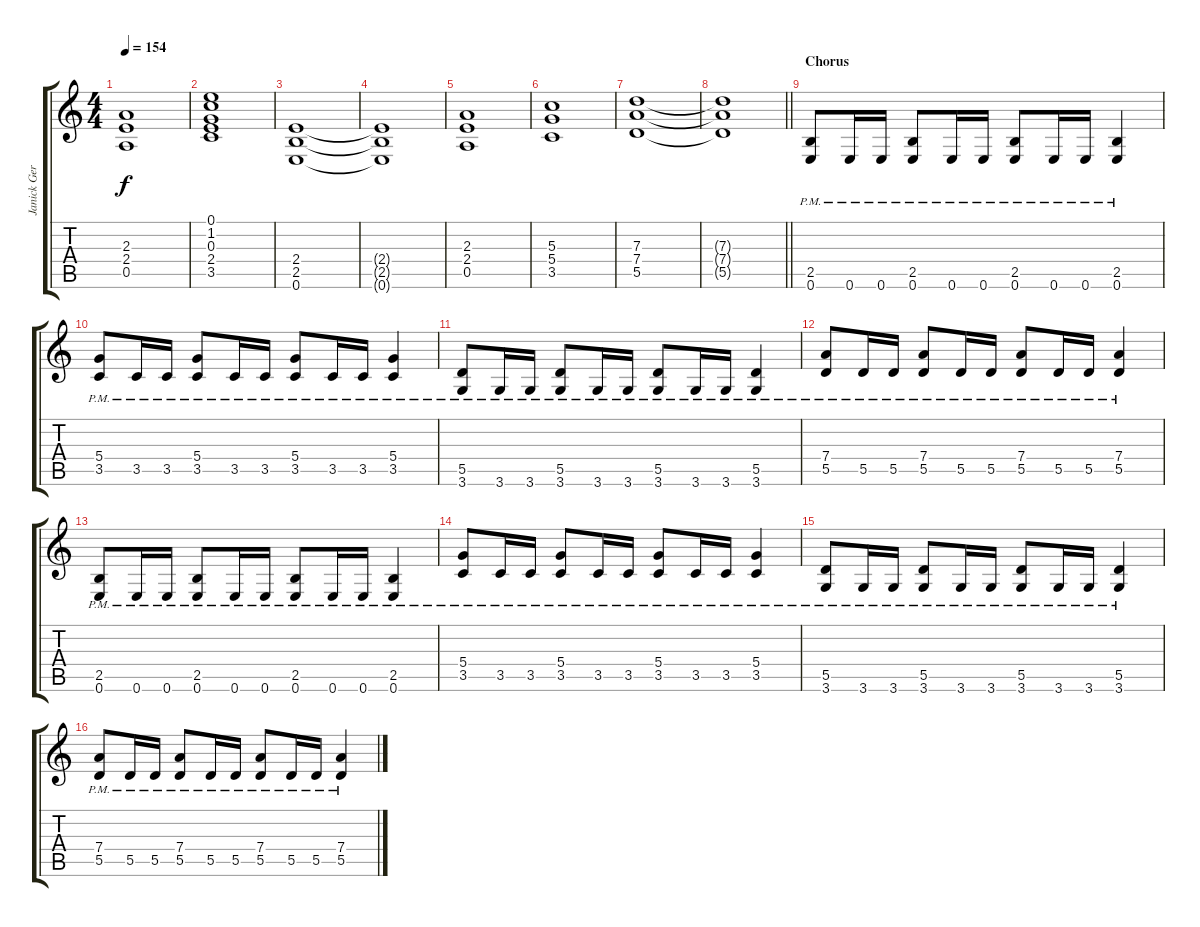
\track ("Janick Gers" "Janick Ger") {instrument distortionguitar}
\staff {score tabs}
\tuning (E4 B3 G3 D3 A2 E2) {hide}
\ts (4 4)
\tempo 154
\clef g2
\ks c
(2.3 2.4 0.5).1{dy f} |
(0.1 1.2 0.3 2.4 3.5).1 |
(2.4 2.5 0.6).1 |
(2.4{t} 2.5{t} 0.6{t}).1 |
(2.3 2.4 0.5).1 |
(5.3 5.4 3.5).1 |
(7.3 7.4 5.5).1 |
\barLineRight lightlight
(7.3{t} 7.4{t} 5.5{t}).1 |
\section ("" "Chorus")
(2.5{pm} 0.6{pm}).8 0.6{pm}.16 0.6{pm}.16 (2.5{pm} 0.6{pm}).8 0.6{pm}.16 0.6{pm}.16 (2.5{pm} 0.6{pm}).8 0.6{pm}.16 0.6{pm}.16 (2.5{pm} 0.6{pm}).4 |
(5.4{pm} 3.5{pm}).8 3.5{pm}.16 3.5{pm}.16 (5.4{pm} 3.5{pm}).8 3.5{pm}.16 3.5{pm}.16 (5.4{pm} 3.5{pm}).8 3.5{pm}.16 3.5{pm}.16 (5.4{pm} 3.5{pm}).4 |
(5.5{pm} 3.6{pm}).8 3.6{pm}.16 3.6{pm}.16 (5.5{pm} 3.6{pm}).8 3.6{pm}.16 3.6{pm}.16 (5.5{pm} 3.6{pm}).8 3.6{pm}.16 3.6{pm}.16 (5.5{pm} 3.6{pm}).4 |
(7.4{pm} 5.5{pm}).8 5.5{pm}.16 5.5{pm}.16 (7.4{pm} 5.5{pm}).8 5.5{pm}.16 5.5{pm}.16 (7.4{pm} 5.5{pm}).8 5.5{pm}.16 5.5{pm}.16 (7.4{pm} 5.5{pm}).4 |
(2.5{pm} 0.6{pm}).8 0.6{pm}.16 0.6{pm}.16 (2.5{pm} 0.6{pm}).8 0.6{pm}.16 0.6{pm}.16 (2.5{pm} 0.6{pm}).8 0.6{pm}.16 0.6{pm}.16 (2.5{pm} 0.6{pm}).4 |
(5.4{pm} 3.5{pm}).8 3.5{pm}.16 3.5{pm}.16 (5.4{pm} 3.5{pm}).8 3.5{pm}.16 3.5{pm}.16 (5.4{pm} 3.5{pm}).8 3.5{pm}.16 3.5{pm}.16 (5.4{pm} 3.5{pm}).4 |
(5.5{pm} 3.6{pm}).8 3.6{pm}.16 3.6{pm}.16 (5.5{pm} 3.6{pm}).8 3.6{pm}.16 3.6{pm}.16 (5.5{pm} 3.6{pm}).8 3.6{pm}.16 3.6{pm}.16 (5.5{pm} 3.6{pm}).4 |
(7.4{pm} 5.5{pm}).8 5.5{pm}.16 5.5{pm}.16 (7.4{pm} 5.5{pm}).8 5.5{pm}.16 5.5{pm}.16 (7.4{pm} 5.5{pm}).8 5.5{pm}.16 5.5{pm}.16 (7.4{pm} 5.5{pm}).4
